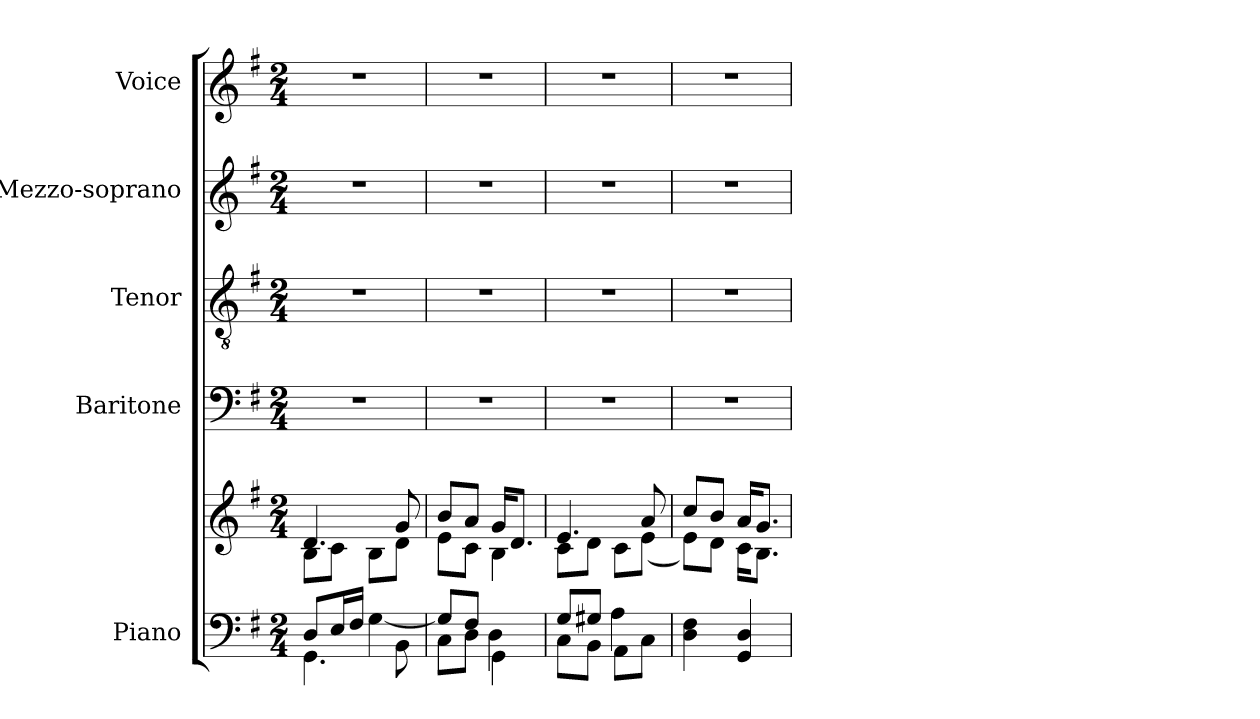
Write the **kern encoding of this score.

**kern	**kern	**kern	**kern	**kern	**kern
*part5	*part5	*part4	*part3	*part2	*part1
*staff6	*staff5	*staff4	*staff3	*staff2	*staff1
*I"Piano	*	*I"Baritone	*I"Tenor	*I"Mezzo-soprano	*I"Voice
*I'Pno	*	*I'Bar.	*I'T.	*I'M-S.	*I'Voice
!!LO:PB:g=z
*clefF4	*clefG2	*clefF4	*clefGv2	*clefG2	*clefG2
*	*	*	*ITrd7c12	*	*
*k[f#]	*k[f#]	*k[f#]	*k[f#]	*k[f#]	*k[f#]
*G:	*G:	*G:	*G:	*G:	*G:
*M2/4	*M2/4	*M2/4	*M2/4	*M2/4	*M2/4
=1	=1	=1	=1	=1	=1
*^	*^	*	*	*	*
!	!	!	!	!LO:N:vis=1	!LO:N:vis=1	!LO:N:vis=1	!LO:N:vis=1
4.GGi\	8Di/L	4.di/	8Bi\L	2r	2r	2r	2r
.	16Ei/L	.	8ci\J	.	.	.	.
.	16F#i/JJ	.	.	.	.	.	.
.	[4Gi\	.	8Bi\L	.	.	.	.
8BBi\	.	8gi/	8di\J	.	.	.	.
=2	=2	=2	=2	=2	=2	=2	=2
!	!	!	!	!LO:N:vis=1	!LO:N:vis=1	!LO:N:vis=1	!LO:N:vis=1
8Ci\L	8Gi/L]	8bi/L	8ei\L	2r	2r	2r	2r
8Di\J	8F#i/J	8ai/J	8ci\J	.	.	.	.
4GGi\	4Di\	16gi/KL	4Bi\	.	.	.	.
.	.	8.di/J	.	.	.	.	.
=3	=3	=3	=3	=3	=3	=3	=3
!	!	!	!	!LO:N:vis=1	!LO:N:vis=1	!LO:N:vis=1	!LO:N:vis=1
8Ci\L	8Gi/L	4.ei/	8ci\L	2r	2r	2r	2r
8BBi\J	8G#Xi/J	.	8di\J	.	.	.	.
8AAi\L	4Ai\	.	8ci\L	.	.	.	.
8Ci\J	.	8ai/	(8ei\J	.	.	.	.
*v	*v	*	*	*	*	*	*
=4	=4	=4	=4	=4	=4	=4
!	!	!	!LO:N:vis=1	!LO:N:vis=1	!LO:N:vis=1	!LO:N:vis=1
4Di\ 4F#i	8cci/L	8ei\L)	2r	2r	2r	2r
.	8bi/J	8di\J	.	.	.	.
4GGi/ 4Di	16ai/KL	16ci\KL	.	.	.	.
.	8.gi/J	8.Bi\J	.	.	.	.
*	*v	*v	*	*	*	*
=	=	=	=	=	=
*-	*-	*-	*-	*-	*-
